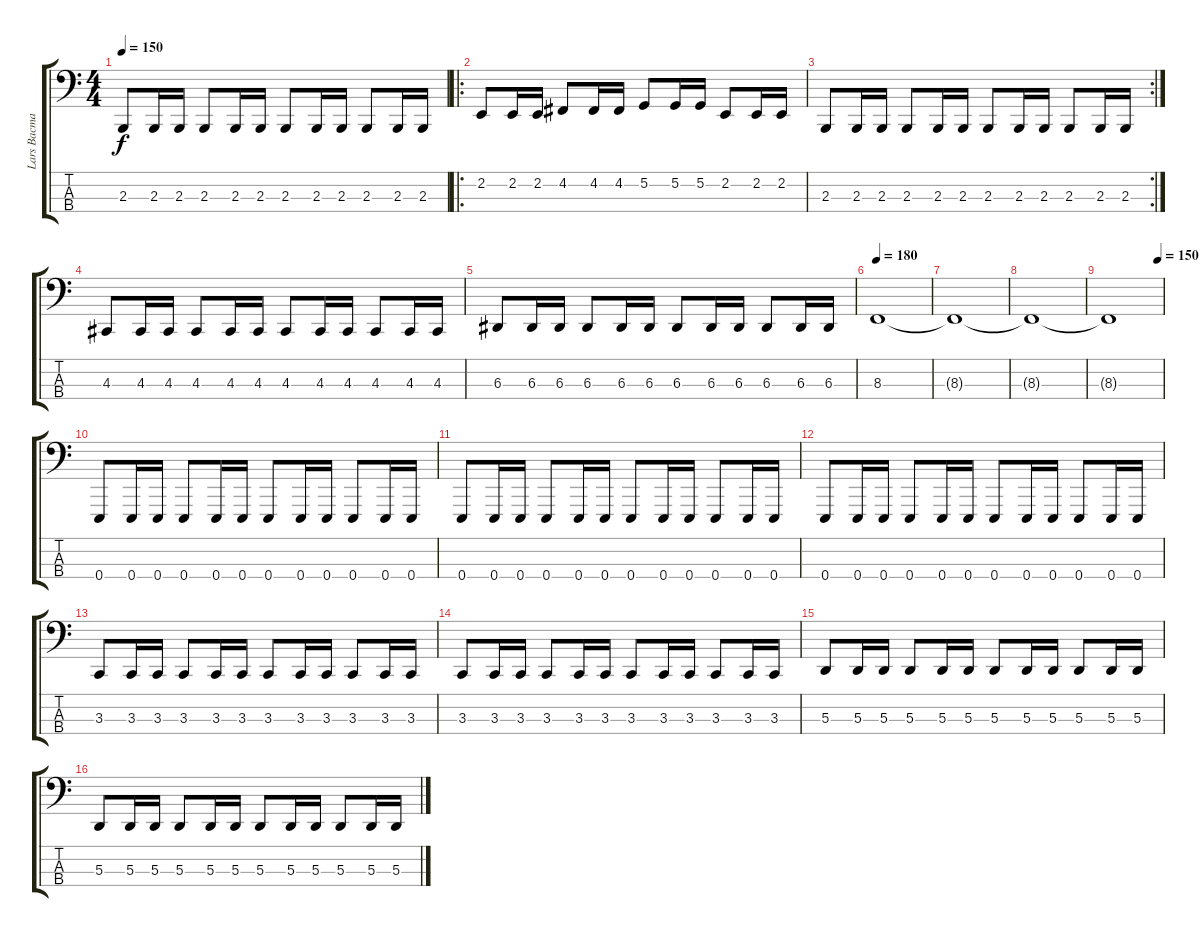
\track ("Lars Bacman" "Lars Bacma") {instrument lead8bassandlead}
\staff {score tabs}
\tuning (G2 D2 A1 E1) {hide}
\ts (4 4)
\tempo 150
\clef f4
\ks c
2.3.8{dy f} 2.3.16 2.3.16 2.3.8 2.3.16 2.3.16 2.3.8 2.3.16 2.3.16 2.3.8 2.3.16 2.3.16 |
\ro
2.2.8 2.2.16 2.2.16 4.2.8 4.2.16 4.2.16 5.2.8 5.2.16 5.2.16 2.2.8 2.2.16 2.2.16 |
\rc 2
2.3.8 2.3.16 2.3.16 2.3.8 2.3.16 2.3.16 2.3.8 2.3.16 2.3.16 2.3.8 2.3.16 2.3.16 |
4.3.8 4.3.16 4.3.16 4.3.8 4.3.16 4.3.16 4.3.8 4.3.16 4.3.16 4.3.8 4.3.16 4.3.16 |
6.3.8 6.3.16 6.3.16 6.3.8 6.3.16 6.3.16 6.3.8 6.3.16 6.3.16 6.3.8 6.3.16 6.3.16 |
\tempo 180
8.3.1 |
8.3{t}.1 |
8.3{t}.1 |
\tempo (150 0.9166666666666666)
8.3{t}.1 |
0.4.8 0.4.16 0.4.16 0.4.8 0.4.16 0.4.16 0.4.8 0.4.16 0.4.16 0.4.8 0.4.16 0.4.16 |
0.4.8 0.4.16 0.4.16 0.4.8 0.4.16 0.4.16 0.4.8 0.4.16 0.4.16 0.4.8 0.4.16 0.4.16 |
0.4.8 0.4.16 0.4.16 0.4.8 0.4.16 0.4.16 0.4.8 0.4.16 0.4.16 0.4.8 0.4.16 0.4.16 |
3.3.8 3.3.16 3.3.16 3.3.8 3.3.16 3.3.16 3.3.8 3.3.16 3.3.16 3.3.8 3.3.16 3.3.16 |
3.3.8 3.3.16 3.3.16 3.3.8 3.3.16 3.3.16 3.3.8 3.3.16 3.3.16 3.3.8 3.3.16 3.3.16 |
5.3.8 5.3.16 5.3.16 5.3.8 5.3.16 5.3.16 5.3.8 5.3.16 5.3.16 5.3.8 5.3.16 5.3.16 |
5.3.8 5.3.16 5.3.16 5.3.8 5.3.16 5.3.16 5.3.8 5.3.16 5.3.16 5.3.8 5.3.16 5.3.16
